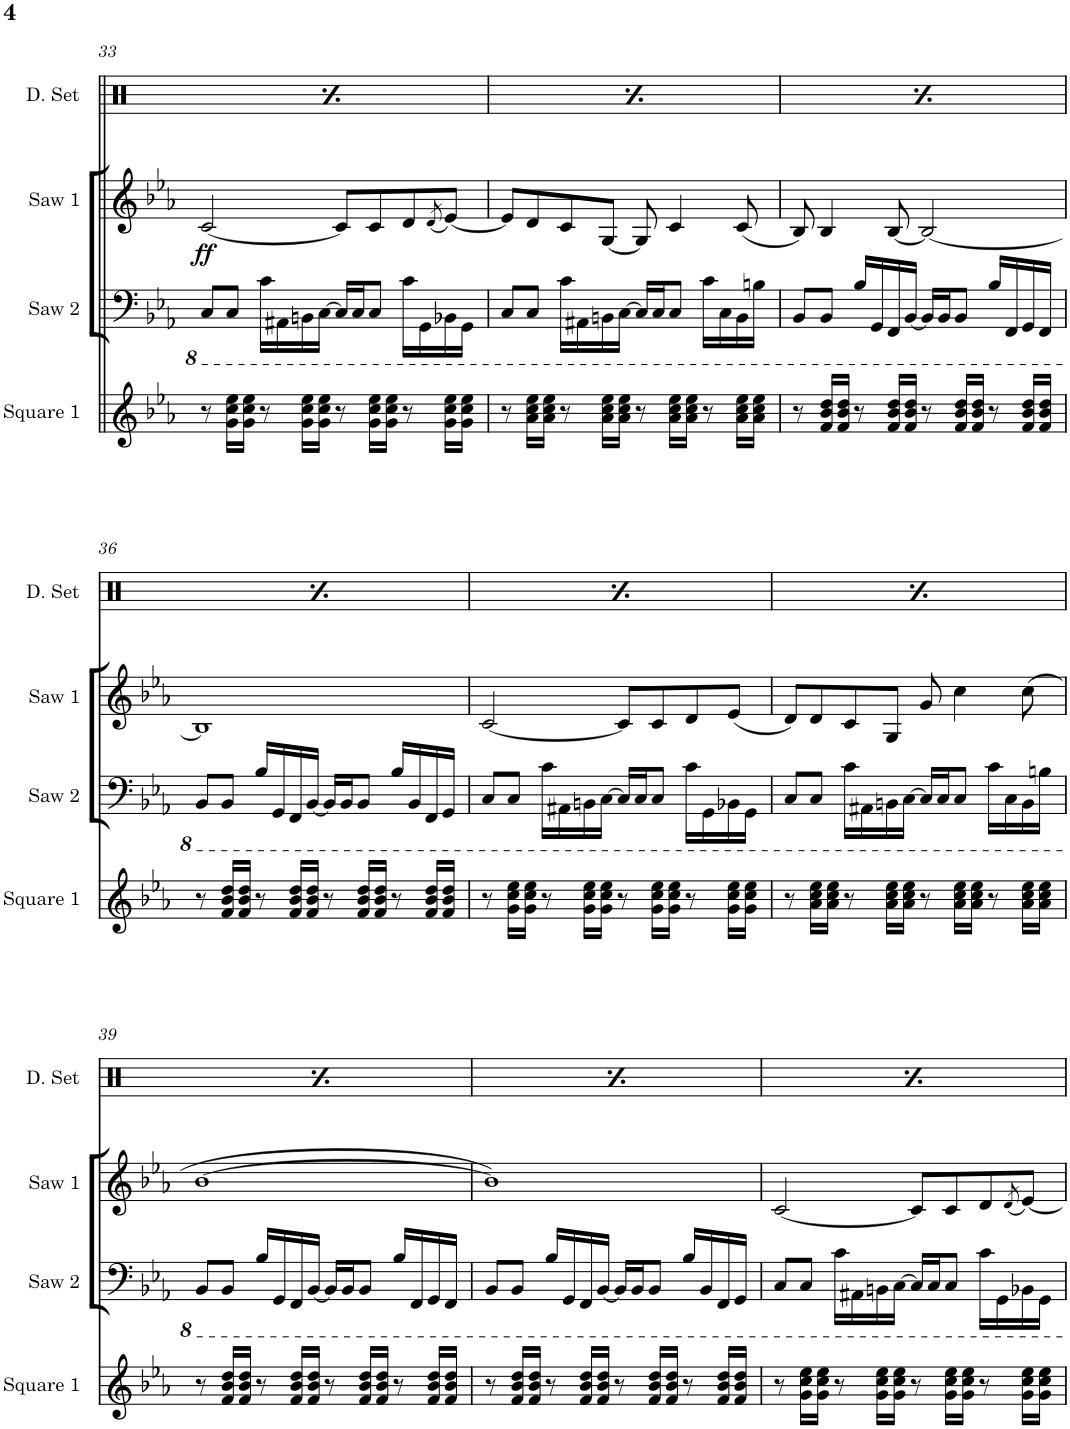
**kern	**kern	**kern	**dynam	**kern	**dynam
*part4	*part3	*part2	*part2	*part1	*part1
*staff4	*staff3	*staff2	*staff2	*staff1	*staff1
*I"Square Synthesizer 1	*I"Saw Synthesizer 2	*I"Saw Synthesizer 1	*	*I"Drumset	*
*I'Square 1	*I'Saw 2	*I'Saw 1	*	*I'D. Set	*
!!LO:PB:g=z
*clefG2	*clefF4	*clefG2	*	*clefX	*
*k[b-e-a-]	*k[b-e-a-]	*k[b-e-a-]	*	*k[]	*
*M4/4	*M4/4	*M4/4	*	*M4/4	*
*met(c)	*met(c)	*met(c)	*	*met(c)	*
=33	=33	=33	=33	=33	=33
!	!	!	!LO:DY:b	!	!LO:DY:b
8r	8CC/L	[2c/	ff	4Rf\	ff
16g\ 16cc\ 16ee-\LL	8CC/J	.	.	.	.
16g\ 16cc\ 16ee-\JJ	.	.	.	.	.
8r	16C\LL	.	.	4Rcc/	.
.	16AAA#X\	.	.	.	.
16g\ 16cc\ 16ee-\LL	16BBBn\	.	.	.	.
16g\ 16cc\ 16ee-\JJ	[16CC\JJ	.	.	.	.
8r	16CC/LL]	8c/L]	.	4Rf\	.
.	16CC/J	.	.	.	.
16g\ 16cc\ 16ee-\LL	8CC/J	8c/	.	.	.
16g\ 16cc\ 16ee-\JJ	.	.	.	.	.
8r	16C\LL	8d/	.	4Rcc/	.
.	16GGG\	.	.	.	.
.	.	(8qd/	.	.	.
16g\ 16cc\ 16ee-\LL	16BBB-X\	[8e-/J)	.	.	.
16g\ 16cc\ 16ee-\JJ	16GGG\JJ	.	.	.	.
=34	=34	=34	=34	=34	=34
!	!	!	!	!	!LO:DY:b
8r	8CC/L	8e-/L]	.	4Rf\	ff
16a-\ 16cc\ 16ee-\LL	8CC/J	8d/	.	.	.
16a-\ 16cc\ 16ee-\JJ	.	.	.	.	.
8r	16C\LL	8c/	.	4Rcc/	.
.	16AAA#X\	.	.	.	.
16a-\ 16cc\ 16ee-\LL	16BBBn\	[8G/J	.	.	.
16a-\ 16cc\ 16ee-\JJ	[16CC\JJ	.	.	.	.
8r	16CC/LL]	8G/]	.	4Rf\	.
.	16CC/J	.	.	.	.
16a-\ 16cc\ 16ee-\LL	8CC/J	4c/	.	.	.
16a-\ 16cc\ 16ee-\JJ	.	.	.	.	.
8r	16C\LL	.	.	4Rcc/	.
.	16CC\	.	.	.	.
16a-\ 16cc\ 16ee-\LL	16BBB\	(8c/	.	.	.
16a-\ 16cc\ 16ee-\JJ	16BBn\JJ	.	.	.	.
=35	=35	=35	=35	=35	=35
!	!	!	!	!	!LO:DY:b
8r	8BBB-/L	8B-/)	.	4Rf\	ff
16f/ 16b-/ 16dd/LL	8BBB-/J	4B-/	.	.	.
16f/ 16b-/ 16dd/JJ	.	.	.	.	.
8r	16BB-/LL	.	.	4Rcc/	.
.	16GGG/	.	.	.	.
16f/ 16b-/ 16dd/LL	16FFF/	[8B-/	.	.	.
16f/ 16b-/ 16dd/JJ	[16BBB-/JJ	.	.	.	.
8r	16BBB-/LL]	2B-/_	.	4Rf\	.
.	16BBB-/J	.	.	.	.
16f/ 16b-/ 16dd/LL	8BBB-/J	.	.	.	.
16f/ 16b-/ 16dd/JJ	.	.	.	.	.
8r	16BB-/LL	.	.	4Rcc/	.
.	16FFF/	.	.	.	.
16f/ 16b-/ 16dd/LL	16GGG/	.	.	.	.
16f/ 16b-/ 16dd/JJ	16FFF/JJ	.	.	.	.
!!LO:LB:g=z
=36	=36	=36	=36	=36	=36
!	!	!	!	!	!LO:DY:b
8r	8BBB-/L	1B-]	.	4Rf\	ff
16f/ 16b-/ 16dd/LL	8BBB-/J	.	.	.	.
16f/ 16b-/ 16dd/JJ	.	.	.	.	.
8r	16BB-/LL	.	.	4Rcc/	.
.	16GGG/	.	.	.	.
16f/ 16b-/ 16dd/LL	16FFF/	.	.	.	.
16f/ 16b-/ 16dd/JJ	[16BBB-/JJ	.	.	.	.
8r	16BBB-/LL]	.	.	4Rf\	.
.	16BBB-/J	.	.	.	.
16f/ 16b-/ 16dd/LL	8BBB-/J	.	.	.	.
16f/ 16b-/ 16dd/JJ	.	.	.	.	.
8r	16BB-/LL	.	.	4Rcc/	.
.	16BBB-/	.	.	.	.
16f/ 16b-/ 16dd/LL	16FFF/	.	.	.	.
16f/ 16b-/ 16dd/JJ	16GGG/JJ	.	.	.	.
=37	=37	=37	=37	=37	=37
!	!	!	!	!	!LO:DY:b
8r	8CC/L	[2c/	.	4Rf\	ff
16g\ 16cc\ 16ee-\LL	8CC/J	.	.	.	.
16g\ 16cc\ 16ee-\JJ	.	.	.	.	.
8r	16C\LL	.	.	4Rcc/	.
.	16AAA#X\	.	.	.	.
16g\ 16cc\ 16ee-\LL	16BBBn\	.	.	.	.
16g\ 16cc\ 16ee-\JJ	[16CC\JJ	.	.	.	.
8r	16CC/LL]	8c/L]	.	4Rf\	.
.	16CC/J	.	.	.	.
16g\ 16cc\ 16ee-\LL	8CC/J	8c/	.	.	.
16g\ 16cc\ 16ee-\JJ	.	.	.	.	.
8r	16C\LL	8d/	.	4Rcc/	.
.	16GGG\	.	.	.	.
16g\ 16cc\ 16ee-\LL	16BBB-X\	(8e-/J	.	.	.
16g\ 16cc\ 16ee-\JJ	16GGG\JJ	.	.	.	.
=38	=38	=38	=38	=38	=38
!	!	!	!	!	!LO:DY:b
8r	8CC/L	8d/L)	.	4Rf\	ff
16a-\ 16cc\ 16ee-\LL	8CC/J	8d/	.	.	.
16a-\ 16cc\ 16ee-\JJ	.	.	.	.	.
8r	16C\LL	8c/	.	4Rcc/	.
.	16AAA#X\	.	.	.	.
16a-\ 16cc\ 16ee-\LL	16BBBn\	8G/J	.	.	.
16a-\ 16cc\ 16ee-\JJ	[16CC\JJ	.	.	.	.
8r	16CC/LL]	8g/	.	4Rf\	.
.	16CC/J	.	.	.	.
16a-\ 16cc\ 16ee-\LL	8CC/J	4cc\	.	.	.
16a-\ 16cc\ 16ee-\JJ	.	.	.	.	.
8r	16C\LL	.	.	4Rcc/	.
.	16CC\	.	.	.	.
16a-\ 16cc\ 16ee-\LL	16BBB\	(8cc\	.	.	.
16a-\ 16cc\ 16ee-\JJ	16BBn\JJ	.	.	.	.
!!LO:LB:g=z
=39	=39	=39	=39	=39	=39
!	!	!	!	!	!LO:DY:b
8r	8BBB-/L	[1b-	.	4Rf\	ff
16f/ 16b-/ 16dd/LL	8BBB-/J	.	.	.	.
16f/ 16b-/ 16dd/JJ	.	.	.	.	.
8r	16BB-/LL	.	.	4Rcc/	.
.	16GGG/	.	.	.	.
16f/ 16b-/ 16dd/LL	16FFF/	.	.	.	.
16f/ 16b-/ 16dd/JJ	[16BBB-/JJ	.	.	.	.
8r	16BBB-/LL]	.	.	4Rf\	.
.	16BBB-/J	.	.	.	.
16f/ 16b-/ 16dd/LL	8BBB-/J	.	.	.	.
16f/ 16b-/ 16dd/JJ	.	.	.	.	.
8r	16BB-/LL	.	.	4Rcc/	.
.	16FFF/	.	.	.	.
16f/ 16b-/ 16dd/LL	16GGG/	.	.	.	.
16f/ 16b-/ 16dd/JJ	16FFF/JJ	.	.	.	.
=40	=40	=40	=40	=40	=40
!	!	!	!	!	!LO:DY:b
8r	8BBB-/L	1b-])	.	4Rf\	ff
16f/ 16b-/ 16dd/LL	8BBB-/J	.	.	.	.
16f/ 16b-/ 16dd/JJ	.	.	.	.	.
8r	16BB-/LL	.	.	4Rcc/	.
.	16GGG/	.	.	.	.
16f/ 16b-/ 16dd/LL	16FFF/	.	.	.	.
16f/ 16b-/ 16dd/JJ	[16BBB-/JJ	.	.	.	.
8r	16BBB-/LL]	.	.	4Rf\	.
.	16BBB-/J	.	.	.	.
16f/ 16b-/ 16dd/LL	8BBB-/J	.	.	.	.
16f/ 16b-/ 16dd/JJ	.	.	.	.	.
8r	16BB-/LL	.	.	4Rcc/	.
.	16BBB-/	.	.	.	.
16f/ 16b-/ 16dd/LL	16FFF/	.	.	.	.
16f/ 16b-/ 16dd/JJ	16GGG/JJ	.	.	.	.
=41	=41	=41	=41	=41	=41
!	!	!	!	!	!LO:DY:b
8r	8CC/L	[2c/	.	4Rf\	ff
16g\ 16cc\ 16ee-\LL	8CC/J	.	.	.	.
16g\ 16cc\ 16ee-\JJ	.	.	.	.	.
8r	16C\LL	.	.	4Rcc/	.
.	16AAA#X\	.	.	.	.
16g\ 16cc\ 16ee-\LL	16BBBn\	.	.	.	.
16g\ 16cc\ 16ee-\JJ	[16CC\JJ	.	.	.	.
8r	16CC/LL]	8c/L]	.	4Rf\	.
.	16CC/J	.	.	.	.
16g\ 16cc\ 16ee-\LL	8CC/J	8c/	.	.	.
16g\ 16cc\ 16ee-\JJ	.	.	.	.	.
8r	16C\LL	8d/	.	4Rcc/	.
.	16GGG\	.	.	.	.
.	.	(8qd/	.	.	.
16g\ 16cc\ 16ee-\LL	16BBB-X\	[8e-/J)	.	.	.
16g\ 16cc\ 16ee-\JJ	16GGG\JJ	.	.	.	.
=	=	=	=	=	=
*-	*-	*-	*-	*-	*-
